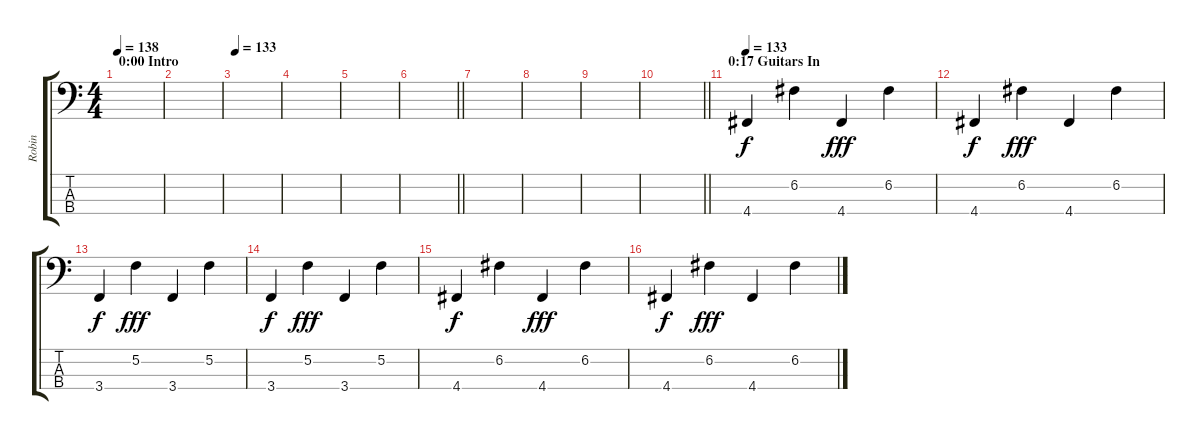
\track ("Robin" "Robin") {instrument electricbasspick}
\staff {score tabs}
\tuning (F2 C2 G1 D1) {hide}
\ts (4 4)
\section ("" "0:00 Intro")
\tempo 138
\clef f4
\ks c
|
|
\tempo 133
|
|
|
\barLineRight lightlight
|
|
|
|
\barLineRight lightlight
|
\section ("" "0:17 Guitars In")
\tempo 133
4.4.4 6.2.4 4.4.4{dy fff} 6.2.4 |
4.4.4{dy f} 6.2.4{dy fff} 4.4.4 6.2.4 |
3.4.4{dy f} 5.2.4{dy fff} 3.4.4 5.2.4 |
3.4.4{dy f} 5.2.4{dy fff} 3.4.4 5.2.4 |
4.4.4{dy f} 6.2.4 4.4.4{dy fff} 6.2.4 |
4.4.4{dy f} 6.2.4{dy fff} 4.4.4 6.2.4
